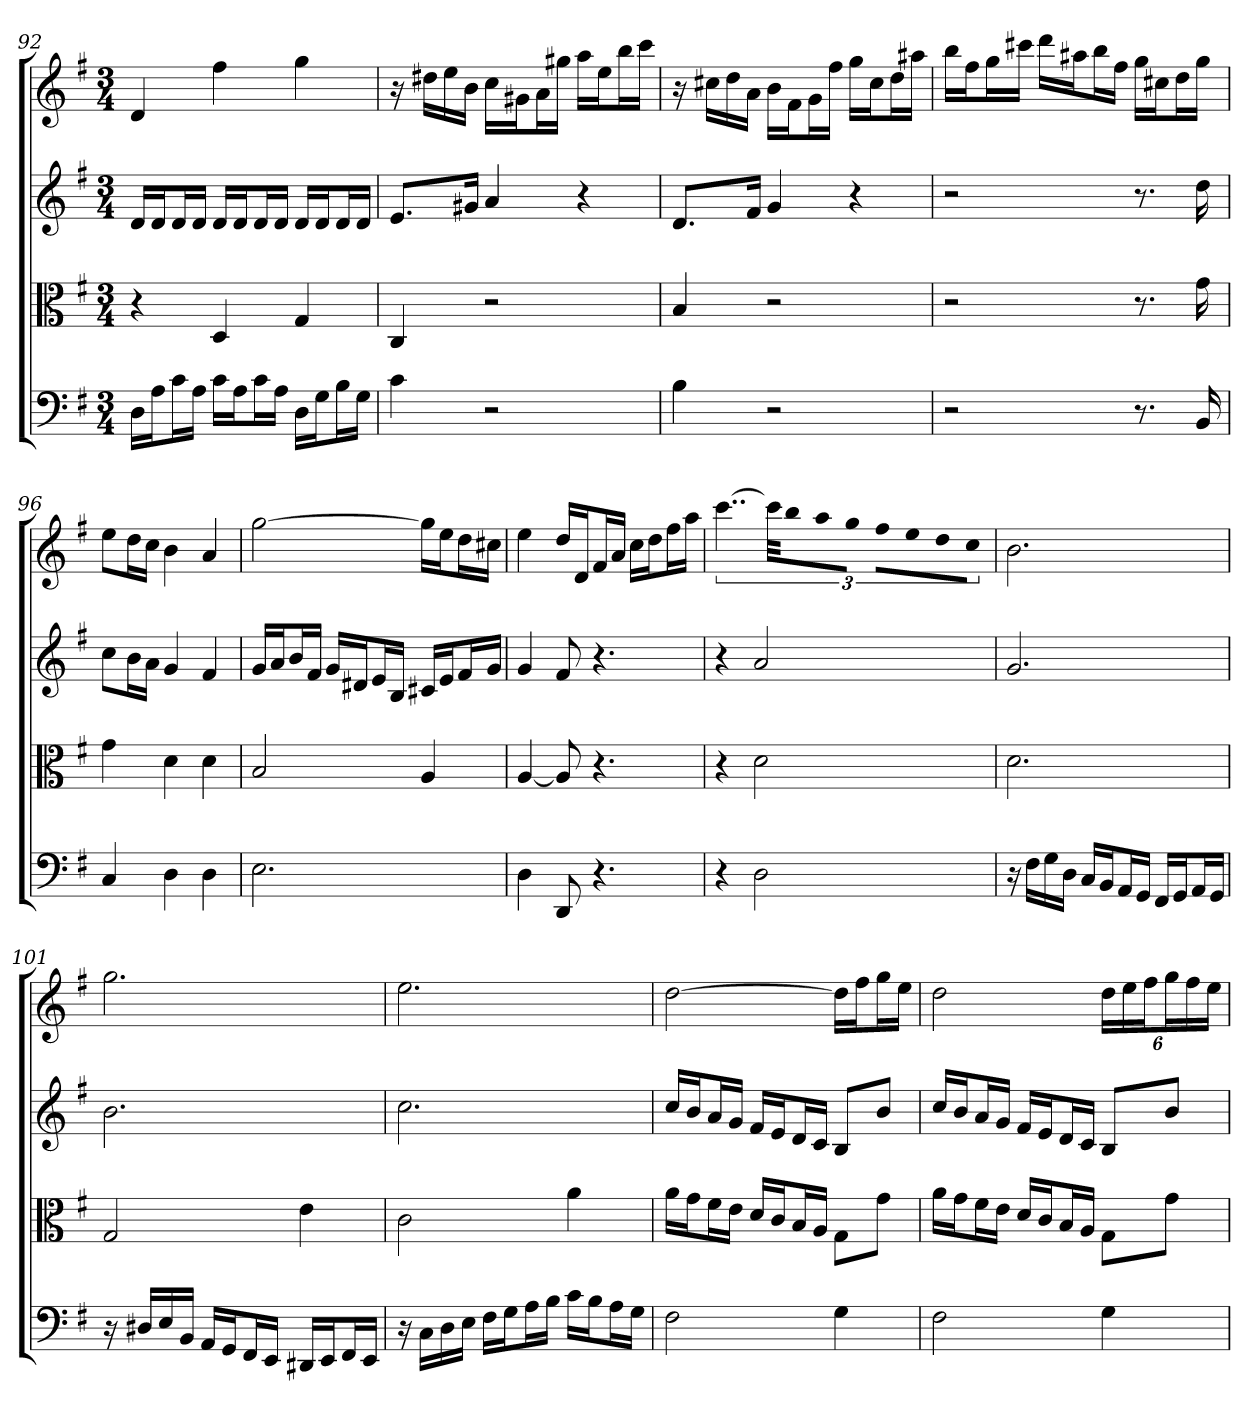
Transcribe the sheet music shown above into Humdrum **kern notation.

**kern	**kern	**kern	**kern
*part4	*part3	*part2	*part1
*staff4	*staff3	*staff2	*staff1
*clefF4	*clefC3	*	*
*k[f#]	*k[f#]	*k[f#]	*k[f#]
*G:	*G:	*G:	*G:
*M3/4	*M3/4	*M3/4	*M3/4
=92	=92	=92	=92
16D\LL	4r	16dLL	4d
16A\J	.	16dJ	.
16c\L	.	16dL	.
16A\JJ	.	16dJJ	.
16c\LL	4D	16dLL	4ff#
16A\J	.	16dJ	.
16c\L	.	16dL	.
16A\JJ	.	16dJJ	.
16D\LL	4G	16dLL	4gg
16G\J	.	16dJ	.
16B\L	.	16dL	.
16G\JJ	.	16dJJ	.
=93	=93	=93	=93
4c	4C	8.eL	16r
.	.	.	16dd#XLL
.	.	.	16ee
.	.	16g#XJk	16bJJ
2r	2r	4a	16ccLL
.	.	.	16g#XJ
.	.	.	16aL
.	.	.	16gg#XJJ
.	.	4r	16aaLL
.	.	.	16eeJ
.	.	.	16bbL
.	.	.	16cccJJ
=94	=94	=94	=94
4B	4B	8.dL	16r
.	.	.	16cc#XLL
.	.	.	16dd
.	.	16f#Jk	16aJJ
2r	2r	4g	16bLL
.	.	.	16f#J
.	.	.	16gL
.	.	.	16ff#JJ
.	.	4r	16ggLL
.	.	.	16cc#J
.	.	.	16ddL
.	.	.	16aa#XJJ
=95	=95	=95	=95
2r	2r	2r	16bbLL
.	.	.	16ff#J
.	.	.	16ggL
.	.	.	16ccc#XJJ
.	.	.	16dddLL
.	.	.	16aa#XJ
.	.	.	16bbL
.	.	.	16ff#JJ
8.r	8.r	8.r	16ggLL
.	.	.	16cc#XJ
.	.	.	16ddL
16BB	16g	16dd	16ggJJ
=96	=96	=96	=96
4C	4g	8ccL	8eeL
.	.	16bL	16ddL
.	.	16aJJ	16ccJJ
4D	4d	4g	4b
4D	4d	4f#	4a
=97	=97	=97	=97
2.E	2B	16gLL	[2gg
.	.	16aJ	.
.	.	16bL	.
.	.	16f#JJ	.
.	.	16gLL	.
.	.	16d#XJ	.
.	.	16eL	.
.	.	16BJJ	.
.	4A	16c#XLL	16ggLL]
.	.	16eJ	16eeJ
.	.	16f#L	16ddL
.	.	16gJJ	16cc#XJJ
=98	=98	=98	=98
4D	[4A	4g	4ee
8DD	8A]	8f#	16ddLL
.	.	.	16dJ
4.r	4.r	4.r	16f#L
.	.	.	16aJJ
.	.	.	16ccLL
.	.	.	16ddJ
.	.	.	16ff#L
.	.	.	16aaJJ
=99	=99	=99	=99
4r	4r	4r	[6..ccc
2D	2d	2a	.
.	.	.	48cccKLL]
.	.	.	16bbJ
.	.	.	16aaL
.	.	.	16ggJJ
.	.	.	16ff#LL
.	.	.	16eeJ
.	.	.	16ddL
.	.	.	16ccJJ
=100	=100	=100	=100
16r	2.d	2.g	2.b
16F#\LL	.	.	.
16G\	.	.	.
16D\JJ	.	.	.
16C/LL	.	.	.
16BB/J	.	.	.
16AA/L	.	.	.
16GG/JJ	.	.	.
16FF#/LL	.	.	.
16GG/J	.	.	.
16AA/L	.	.	.
16GG/JJ	.	.	.
=101	=101	=101	=101
16r	2G	2.b	2.gg
16D#X/LL	.	.	.
16E/	.	.	.
16BB/JJ	.	.	.
16AA/LL	.	.	.
16GG/J	.	.	.
16FF#/L	.	.	.
16EE/JJ	.	.	.
16DD#X/LL	4e	.	.
16EE/J	.	.	.
16FF#/L	.	.	.
16EE/JJ	.	.	.
=102	=102	=102	=102
16r	2c	2.cc	2.ee
16C\LL	.	.	.
16D\	.	.	.
16E\JJ	.	.	.
16F#\LL	.	.	.
16G\J	.	.	.
16A\L	.	.	.
16B\JJ	.	.	.
16c\LL	4a	.	.
16B\J	.	.	.
16A\L	.	.	.
16G\JJ	.	.	.
=103	=103	=103	=103
2F#	16a\LL	16ccLL	[2dd
.	16g\J	16bJ	.
.	16f#\L	16aL	.
.	16e\JJ	16gJJ	.
.	16d/LL	16f#LL	.
.	16c/J	16eJ	.
.	16B/L	16dL	.
.	16A/JJ	16cJJ	.
4G	8G\L	8BL	16ddLL]
.	.	.	16ff#J
.	8g\J	8bJ	16ggL
.	.	.	16eeJJ
=104	=104	=104	=104
2F#	16a\LL	16ccLL	2dd
.	16g\J	16bJ	.
.	16f#\L	16aL	.
.	16e\JJ	16gJJ	.
.	16d/LL	16f#LL	.
.	16c/J	16eJ	.
.	16B/L	16dL	.
.	16A/JJ	16cJJ	.
4G	8G\L	8BL	24ddLL
.	.	.	24ee
.	.	.	24ff#J
.	8g\J	8bJ	24ggL
.	.	.	24ff#
.	.	.	24eeJJ
=	=	=	=
*-	*-	*-	*-
